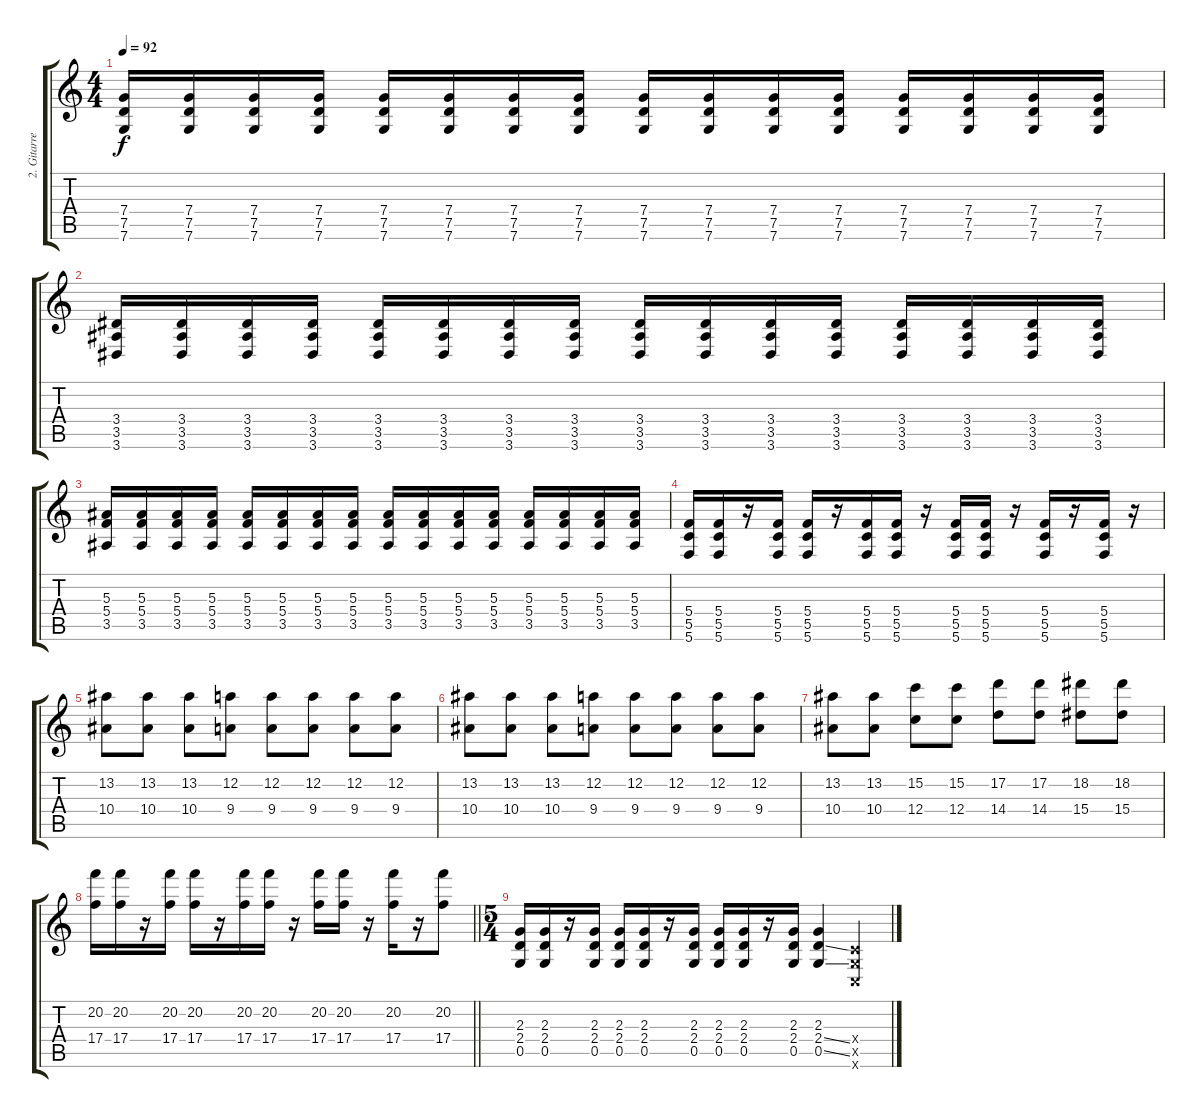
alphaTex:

\track ("2. Gitarre" "2. Gitarre") {instrument distortionguitar}
\staff {score tabs}
\tuning (D4 A3 F3 C3 G2 C2) {hide}
\ts (4 4)
\tempo 92
\clef g2
\ks c
(7.4 7.5 7.6).16{dy f} (7.4 7.5 7.6).16 (7.4 7.5 7.6).16 (7.4 7.5 7.6).16 (7.4 7.5 7.6).16 (7.4 7.5 7.6).16 (7.4 7.5 7.6).16 (7.4 7.5 7.6).16 (7.4 7.5 7.6).16 (7.4 7.5 7.6).16 (7.4 7.5 7.6).16 (7.4 7.5 7.6).16 (7.4 7.5 7.6).16 (7.4 7.5 7.6).16 (7.4 7.5 7.6).16 (7.4 7.5 7.6).16 |
(3.4 3.5 3.6).16 (3.4 3.5 3.6).16 (3.4 3.5 3.6).16 (3.4 3.5 3.6).16 (3.4 3.5 3.6).16 (3.4 3.5 3.6).16 (3.4 3.5 3.6).16 (3.4 3.5 3.6).16 (3.4 3.5 3.6).16 (3.4 3.5 3.6).16 (3.4 3.5 3.6).16 (3.4 3.5 3.6).16 (3.4 3.5 3.6).16 (3.4 3.5 3.6).16 (3.4 3.5 3.6).16 (3.4 3.5 3.6).16 |
(5.3 5.4 3.5).16 (5.3 5.4 3.5).16 (5.3 5.4 3.5).16 (5.3 5.4 3.5).16 (5.3 5.4 3.5).16 (5.3 5.4 3.5).16 (5.3 5.4 3.5).16 (5.3 5.4 3.5).16 (5.3 5.4 3.5).16 (5.3 5.4 3.5).16 (5.3 5.4 3.5).16 (5.3 5.4 3.5).16 (5.3 5.4 3.5).16 (5.3 5.4 3.5).16 (5.3 5.4 3.5).16 (5.3 5.4 3.5).16 |
(5.4 5.5 5.6).16 (5.4 5.5 5.6).16 r.16 (5.4 5.5 5.6).16 (5.4 5.5 5.6).16 r.16 (5.4 5.5 5.6).16 (5.4 5.5 5.6).16 r.16 (5.4 5.5 5.6).16 (5.4 5.5 5.6).16 r.16 (5.4 5.5 5.6).16 r.16 (5.4 5.5 5.6).16 r.16 |
(13.2 10.4).8 (13.2 10.4).8 (13.2 10.4).8 (12.2 9.4).8 (12.2 9.4).8 (12.2 9.4).8 (12.2 9.4).8 (12.2 9.4).8 |
(13.2 10.4).8 (13.2 10.4).8 (13.2 10.4).8 (12.2 9.4).8 (12.2 9.4).8 (12.2 9.4).8 (12.2 9.4).8 (12.2 9.4).8 |
(13.2 10.4).8 (13.2 10.4).8 (15.2 12.4).8 (15.2 12.4).8 (17.2 14.4).8 (17.2 14.4).8 (18.2 15.4).8 (18.2 15.4).8 |
\barLineRight lightlight
(20.2 17.4).16 (20.2 17.4).16 r.16 (20.2 17.4).16 (20.2 17.4).16 r.16 (20.2 17.4).16 (20.2 17.4).16 r.16 (20.2 17.4).16 (20.2 17.4).16 r.16 (20.2 17.4).16 r.16 (20.2 17.4).8 |
\ts (5 4)
(2.3 2.4 0.5).16 (2.3 2.4 0.5).16 r.16 (2.3 2.4 0.5).16 (2.3 2.4 0.5).16 (2.3 2.4 0.5).16 r.16 (2.3 2.4 0.5).16 (2.3 2.4 0.5).16 (2.3 2.4 0.5).16 r.16 (2.3 2.4 0.5).16 (2.3 2.4{ss} 0.5{ss}).4 (0.4{x} 0.5{x} 0.6{x}).4
